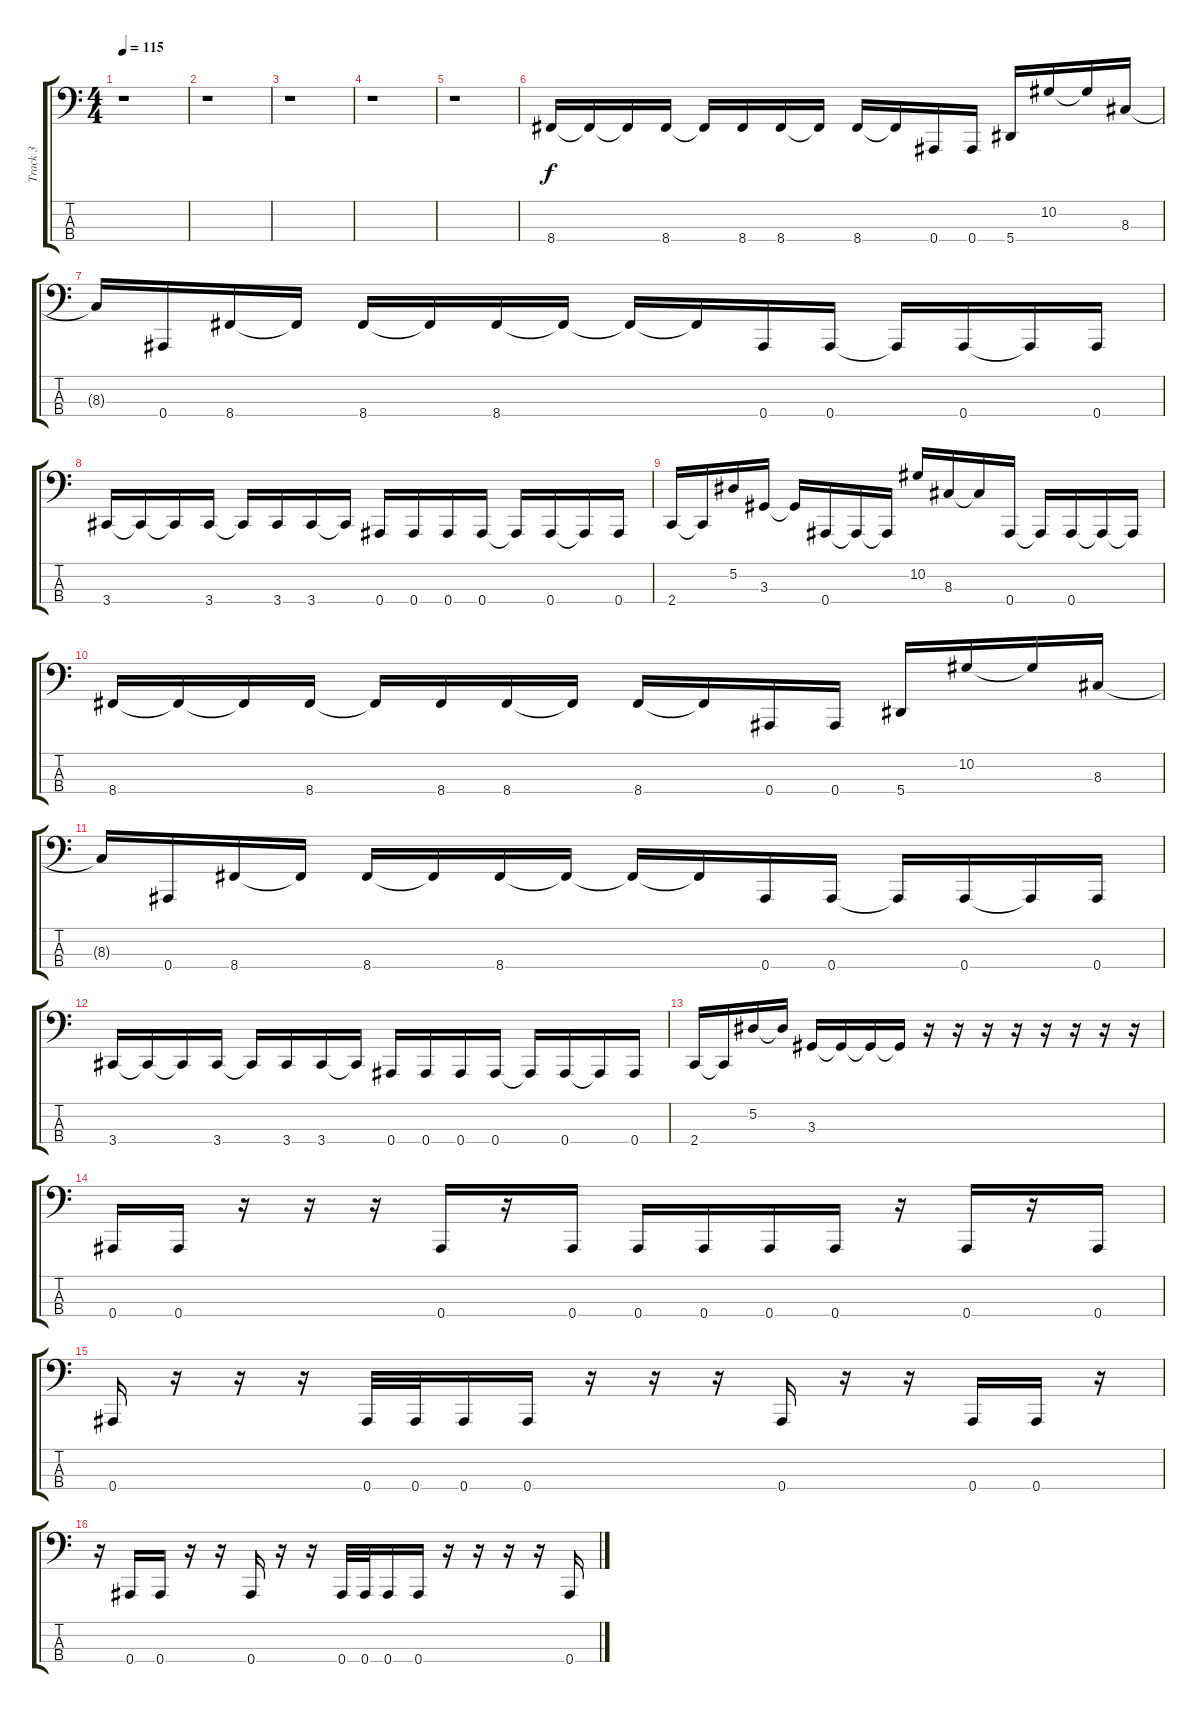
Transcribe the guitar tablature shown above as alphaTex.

\track ("Track 3" "Track 3") {instrument electricbasspick}
\staff {score tabs}
\tuning (Eb2 Bb1 F1 Bb0) {hide}
\ts (4 4)
\tempo 115
\clef f4
\ks c
r.1{dy f} |
r.1 |
r.1 |
r.1 |
r.1 |
8.4.16 8.4{t}.16 8.4{t}.16 8.4.16 8.4{t}.16 8.4.16 8.4.16 8.4{t}.16 8.4.16 8.4{t}.16 0.4.16 0.4.16 5.4.16 10.2.16 10.2{t}.16 8.3.16 |
8.3{t}.16 0.4.16 8.4.16 8.4{t}.16 8.4.16 8.4{t}.16 8.4.16 8.4{t}.16 8.4{t}.16 8.4{t}.16 0.4.16 0.4.16 0.4{t}.16 0.4.16 0.4{t}.16 0.4.16 |
3.4.16 3.4{t}.16 3.4{t}.16 3.4.16 3.4{t}.16 3.4.16 3.4.16 3.4{t}.16 0.4.16 0.4.16 0.4.16 0.4.16 0.4{t}.16 0.4.16 0.4{t}.16 0.4.16 |
2.4.16 2.4{t}.16 5.2.16 3.3.16 3.3{t}.16 0.4.16 0.4{t}.16 0.4{t}.16 10.2.16 8.3.16 8.3{t}.16 0.4.16 0.4{t}.16 0.4.16 0.4{t}.16 0.4{t}.16 |
8.4.16 8.4{t}.16 8.4{t}.16 8.4.16 8.4{t}.16 8.4.16 8.4.16 8.4{t}.16 8.4.16 8.4{t}.16 0.4.16 0.4.16 5.4.16 10.2.16 10.2{t}.16 8.3.16 |
8.3{t}.16 0.4.16 8.4.16 8.4{t}.16 8.4.16 8.4{t}.16 8.4.16 8.4{t}.16 8.4{t}.16 8.4{t}.16 0.4.16 0.4.16 0.4{t}.16 0.4.16 0.4{t}.16 0.4.16 |
3.4.16 3.4{t}.16 3.4{t}.16 3.4.16 3.4{t}.16 3.4.16 3.4.16 3.4{t}.16 0.4.16 0.4.16 0.4.16 0.4.16 0.4{t}.16 0.4.16 0.4{t}.16 0.4.16 |
2.4.16 2.4{t}.16 5.2.16 5.2{t}.16 3.3.16 3.3{t}.16 3.3{t}.16 3.3{t}.16 r.16 r.16 r.16 r.16 r.16 r.16 r.16 r.16 |
0.4.16 0.4.16 r.16 r.16 r.16 0.4.16 r.16 0.4.16 0.4.16 0.4.16 0.4.16 0.4.16 r.16 0.4.16 r.16 0.4.16 |
0.4.16 r.16 r.16 r.16 0.4.32 0.4.32 0.4.16 0.4.16 r.16 r.16 r.16 0.4.16 r.16 r.16 0.4.16 0.4.16 r.16 |
r.16 0.4.16 0.4.16 r.16 r.16 0.4.16 r.16 r.16 0.4.32 0.4.32 0.4.16 0.4.16 r.16 r.16 r.16 r.16 0.4.16
